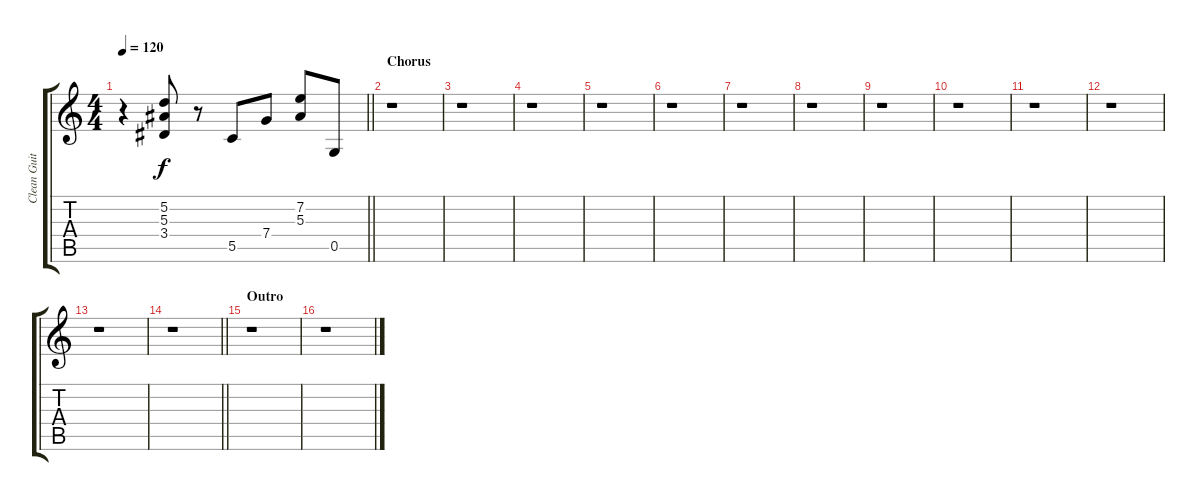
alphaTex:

\track ("Clean Guitar" "Clean Guit") {instrument electricguitarclean}
\staff {score tabs}
\tuning (D4 A3 F3 C3 G2 D2) {hide}
\ts (4 4)
\tempo 120
\clef g2
\barLineRight lightlight
\ks c
r.4{dy f} (5.2 5.3 3.4).8 r.8 5.5.8 7.4.8 (7.2 5.3).8 0.5.8 |
\section ("" "Chorus")
r.1 |
r.1 |
r.1 |
r.1 |
r.1 |
r.1 |
r.1 |
r.1 |
r.1 |
r.1 |
r.1 |
r.1 |
\barLineRight lightlight
r.1 |
\section ("" "Outro")
r.1 |
r.1
